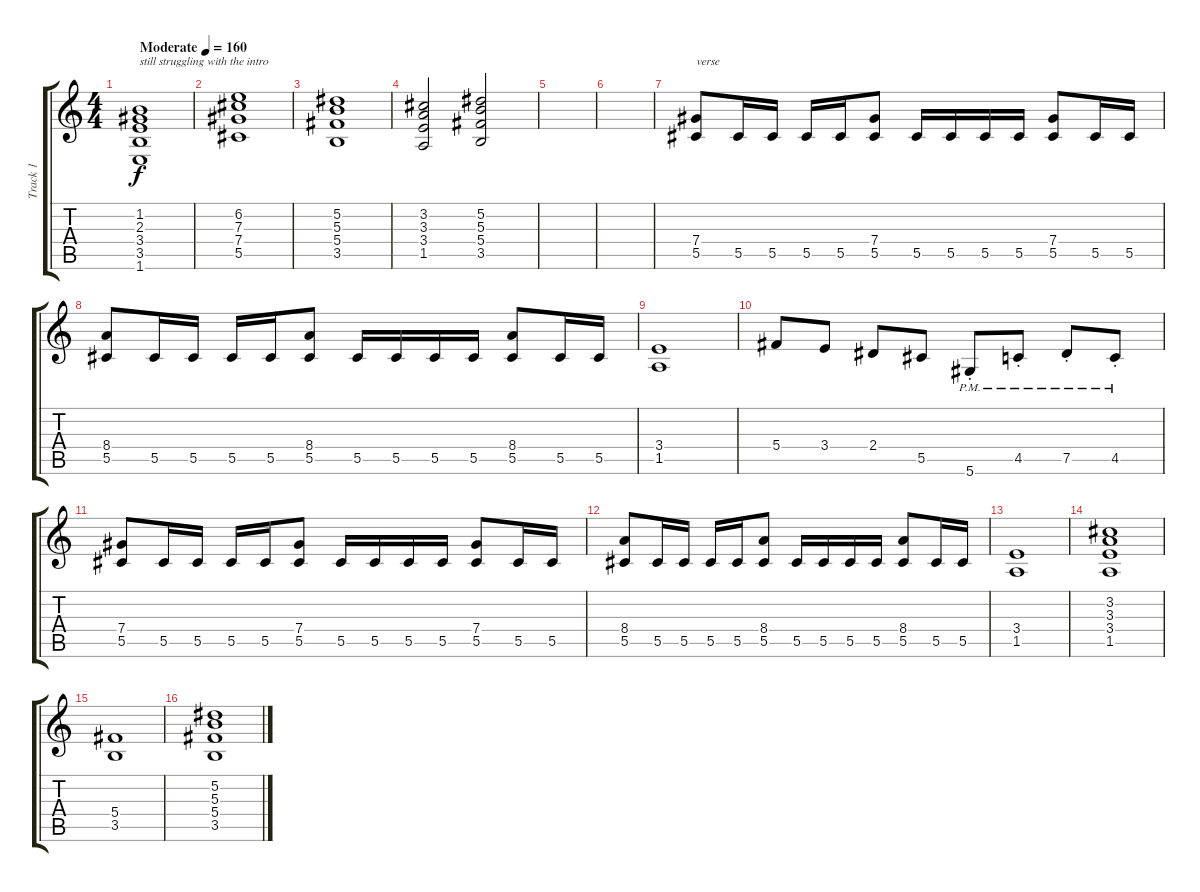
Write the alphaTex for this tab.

\track ("Track 1" "Track 1") {instrument distortionguitar}
\staff {score tabs}
\tuning (Eb4 Bb3 Gb3 Db3 Ab2 Eb2) {hide}
\ts (4 4)
\tempo (160 "Moderate")
\clef g2
\ks c
(1.2 2.3 3.4 3.5 1.6).1{txt "still struggling with the intro" dy f instrument distortionguitar} |
(6.2 7.3 7.4 5.5).1 |
(5.2 5.3 5.4 3.5).1 |
(3.2 3.3 3.4 1.5).2 (5.2 5.3 5.4 3.5).2 |
|
|
(7.4 5.5).8{txt "verse"} 5.5.16 5.5.16 5.5.16 5.5.16 (7.4 5.5).8 5.5.16 5.5.16 5.5.16 5.5.16 (7.4 5.5).8 5.5.16 5.5.16 |
(8.4 5.5).8 5.5.16 5.5.16 5.5.16 5.5.16 (8.4 5.5).8 5.5.16 5.5.16 5.5.16 5.5.16 (8.4 5.5).8 5.5.16 5.5.16 |
(3.4 1.5).1 |
5.4.8 3.4.8 2.4.8 5.5.8 5.6{pm st}.8 4.5{pm st}.8 7.5{pm st}.8 4.5{pm st}.8 |
(7.4 5.5).8 5.5.16 5.5.16 5.5.16 5.5.16 (7.4 5.5).8 5.5.16 5.5.16 5.5.16 5.5.16 (7.4 5.5).8 5.5.16 5.5.16 |
(8.4 5.5).8 5.5.16 5.5.16 5.5.16 5.5.16 (8.4 5.5).8 5.5.16 5.5.16 5.5.16 5.5.16 (8.4 5.5).8 5.5.16 5.5.16 |
(3.4 1.5).1 |
(3.2 3.3 3.4 1.5).1 |
(5.4 3.5).1 |
(5.2 5.3 5.4 3.5).1
